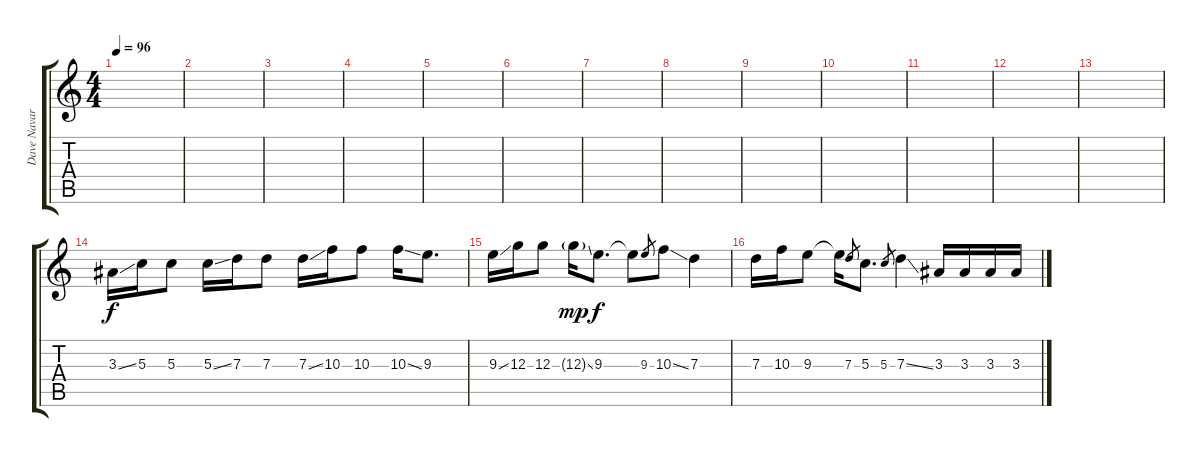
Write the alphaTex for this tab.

\track ("Dave Navarro 2" "Dave Navar") {instrument distortionguitar}
\staff {score tabs}
\tuning (E4 B3 G3 D3 A2 E2) {hide}
\ts (4 4)
\tempo 96
\clef g2
\ks c
|
|
|
|
|
|
|
|
|
|
|
|
|
3.3{ss}.16{dy f} 5.3.16 5.3.8 5.3{ss}.16 7.3.16 7.3.8 7.3{ss}.16 10.3.16 10.3.8 10.3{ss}.16 9.3.8{d} |
9.3{ss}.16 12.3.16 12.3.8 12.3{ss g}.16{dy mp} 9.3.8{d dy f} 9.3{t}.8 9.3.8{gr} 10.3{ss}.8 7.3.4 |
7.3.16 10.3.16 9.3.8 9.3{t}.16 7.3.8{gr} 5.3.8{d} 5.3.8{gr} 7.3{ss}.4 3.3.16 3.3.16 3.3.16 3.3.16
